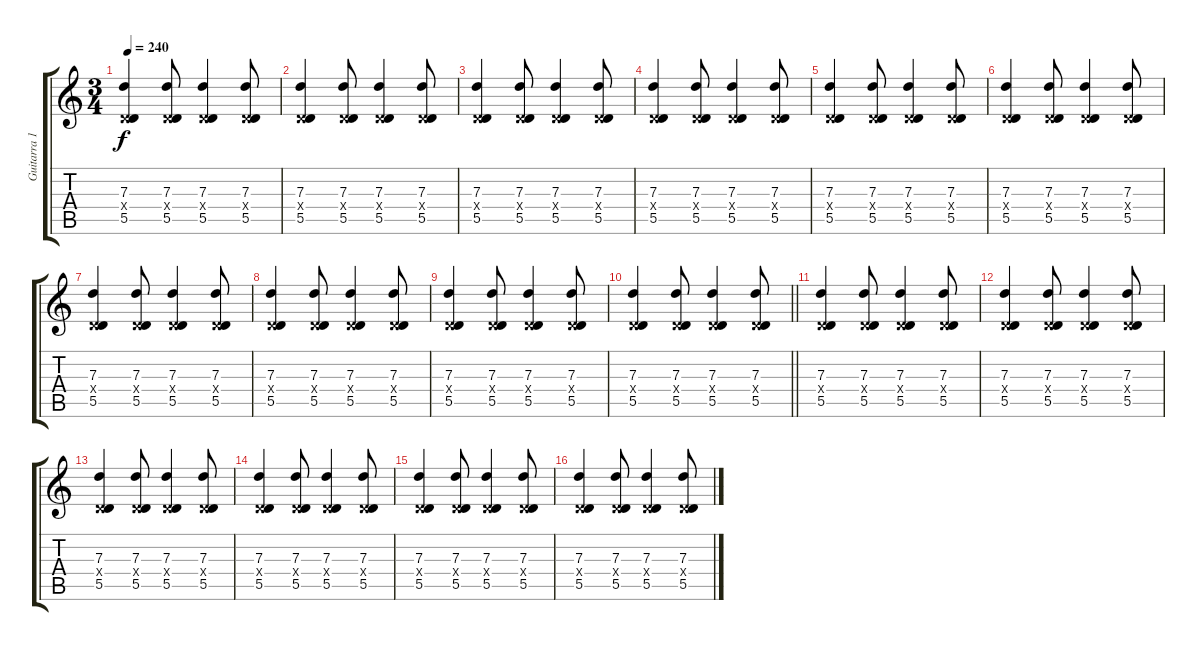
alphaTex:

\track ("Guitarra 1 - Mathias" "Guitarra 1") {instrument distortionguitar}
\staff {score tabs}
\tuning (E4 B3 G3 D3 A2 E2) {hide}
\ts (3 4)
\tempo 240
\clef g2
\ks c
(7.3 0.4{x} 5.5).4{dy f} (7.3 0.4{x} 5.5).8 (7.3 0.4{x} 5.5).4 (7.3 0.4{x} 5.5).8 |
(7.3 0.4{x} 5.5).4 (7.3 0.4{x} 5.5).8 (7.3 0.4{x} 5.5).4 (7.3 0.4{x} 5.5).8 |
(7.3 0.4{x} 5.5).4 (7.3 0.4{x} 5.5).8 (7.3 0.4{x} 5.5).4 (7.3 0.4{x} 5.5).8 |
(7.3 0.4{x} 5.5).4 (7.3 0.4{x} 5.5).8 (7.3 0.4{x} 5.5).4 (7.3 0.4{x} 5.5).8 |
(7.3 0.4{x} 5.5).4 (7.3 0.4{x} 5.5).8 (7.3 0.4{x} 5.5).4 (7.3 0.4{x} 5.5).8 |
(7.3 0.4{x} 5.5).4 (7.3 0.4{x} 5.5).8 (7.3 0.4{x} 5.5).4 (7.3 0.4{x} 5.5).8 |
(7.3 0.4{x} 5.5).4 (7.3 0.4{x} 5.5).8 (7.3 0.4{x} 5.5).4 (7.3 0.4{x} 5.5).8 |
(7.3 0.4{x} 5.5).4 (7.3 0.4{x} 5.5).8 (7.3 0.4{x} 5.5).4 (7.3 0.4{x} 5.5).8 |
(7.3 0.4{x} 5.5).4 (7.3 0.4{x} 5.5).8 (7.3 0.4{x} 5.5).4 (7.3 0.4{x} 5.5).8 |
\barLineRight lightlight
(7.3 0.4{x} 5.5).4 (7.3 0.4{x} 5.5).8 (7.3 0.4{x} 5.5).4 (7.3 0.4{x} 5.5).8 |
(7.3 0.4{x} 5.5).4 (7.3 0.4{x} 5.5).8 (7.3 0.4{x} 5.5).4 (7.3 0.4{x} 5.5).8 |
(7.3 0.4{x} 5.5).4 (7.3 0.4{x} 5.5).8 (7.3 0.4{x} 5.5).4 (7.3 0.4{x} 5.5).8 |
(7.3 0.4{x} 5.5).4 (7.3 0.4{x} 5.5).8 (7.3 0.4{x} 5.5).4 (7.3 0.4{x} 5.5).8 |
(7.3 0.4{x} 5.5).4 (7.3 0.4{x} 5.5).8 (7.3 0.4{x} 5.5).4 (7.3 0.4{x} 5.5).8 |
(7.3 0.4{x} 5.5).4 (7.3 0.4{x} 5.5).8 (7.3 0.4{x} 5.5).4 (7.3 0.4{x} 5.5).8 |
(7.3 0.4{x} 5.5).4 (7.3 0.4{x} 5.5).8 (7.3 0.4{x} 5.5).4 (7.3 0.4{x} 5.5).8
